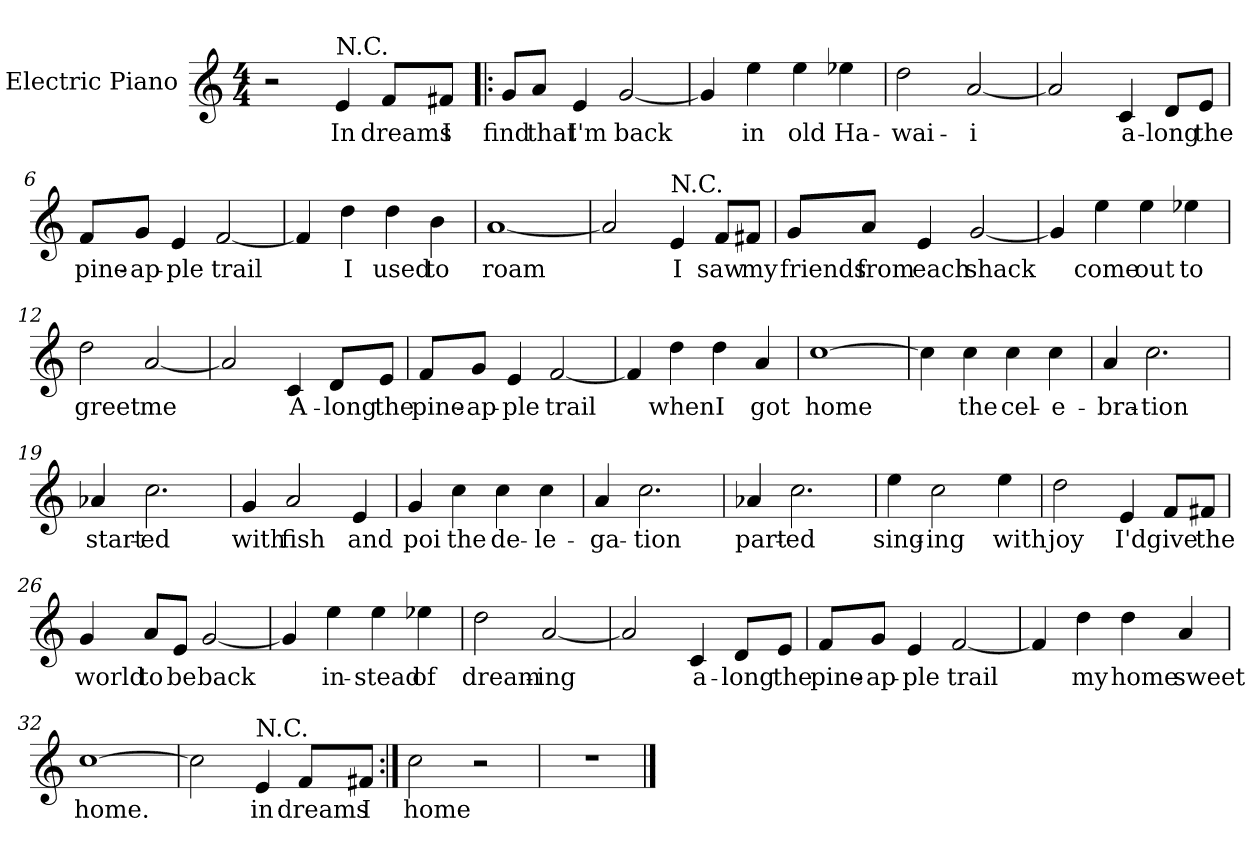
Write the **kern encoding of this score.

**kern	**text
*part1	*part1
*staff1	*staff1
*I"Electric Piano	*
*I'E.Pno	*
*clefG2	*
*k[]	*
*C:	*
*M4/4	*
=1	=1
2r	.
!LO:TX:a:t=N.C.	!
4e/	In
8f/L	dreams
8f#X/J	I
=2!|:	=2!|:
8g/L	find
8a/J	that
4e/	I'm
[2g/	back
=3	=3
4g/]	.
4ee\	in
4ee\	old
4ee-X\	Ha-
=4	=4
2dd\	-wai-
[2a/	-i
!!LO:LB:g=z
=5	=5
2a/]	.
4c/	a-
8d/L	-long
8e/J	the
=6	=6
8f/L	pine-
8g/J	-ap-
4e/	-ple
[2f/	trail
=7	=7
4f/]	.
4dd\	I
4dd\	used
4b\	to
=8	=8
[1a	roam
=9	=9
2a/]	.
!LO:TX:a:t=N.C.	!
4e/	I
8f/L	saw
8f#X/J	my
!!LO:LB:g=z
=10	=10
8g/L	friends
8a/J	from
4e/	each
[2g/	shack
=11	=11
4g/]	.
4ee\	come
4ee\	out
4ee-X\	to
=12	=12
2dd\	greet
[2a/	me
=13	=13
2a/]	.
4c/	A-
8d/L	-long
8e/J	the
!!LO:LB:g=z
=14	=14
8f/L	pine-
8g/J	-ap-
4e/	-ple
[2f/	trail
=15	=15
4f/]	.
4dd\	when
4dd\	I
4a/	got
=16	=16
[1cc	home
=17	=17
4cc\]	.
4cc\	the
4cc\	cel-
4cc\	-e-
=18	=18
4a/	-bra-
2.cc\	-tion
=19	=19
4a-X/	start-
2.cc\	-ed
!!LO:LB:g=z
=20	=20
4g/	with
2a/	fish
4e/	and
=21	=21
4g/	poi
4cc\	the
4cc\	de-
4cc\	-le-
=22	=22
4a/	-ga-
2.cc\	-tion
=23	=23
4a-X/	part-
2.cc\	-ed
=24	=24
4ee\	sing-
2cc\	-ing
4ee\	with
=25	=25
2dd\	joy
4e/	I'd
8f/L	give
8f#X/J	the
!!LO:LB:g=z
=26	=26
4g/	world
8a/L	to
8e/J	be
[2g/	back
=27	=27
4g/]	.
4ee\	in-
4ee\	-stead
4ee-X\	of
=28	=28
2dd\	dream-
[2a/	-ing
=29	=29
2a/]	.
4c/	a-
8d/L	-long
8e/J	the
=30	=30
8f/L	pine-
8g/J	-ap-
4e/	-ple
[2f/	trail
!!LO:LB:g=z
=31	=31
4f/]	.
4dd\	my
4dd\	home
4a/	sweet
=32	=32
[1cc	home.
=33	=33
2cc\]	.
!LO:TX:a:t=N.C.	!
4e/	in
8f/L	dreams
8f#X/J	I
=34:|!	=34:|!
2cc\	home
2r	.
=35	=35
1r	.
==	==
*-	*-
